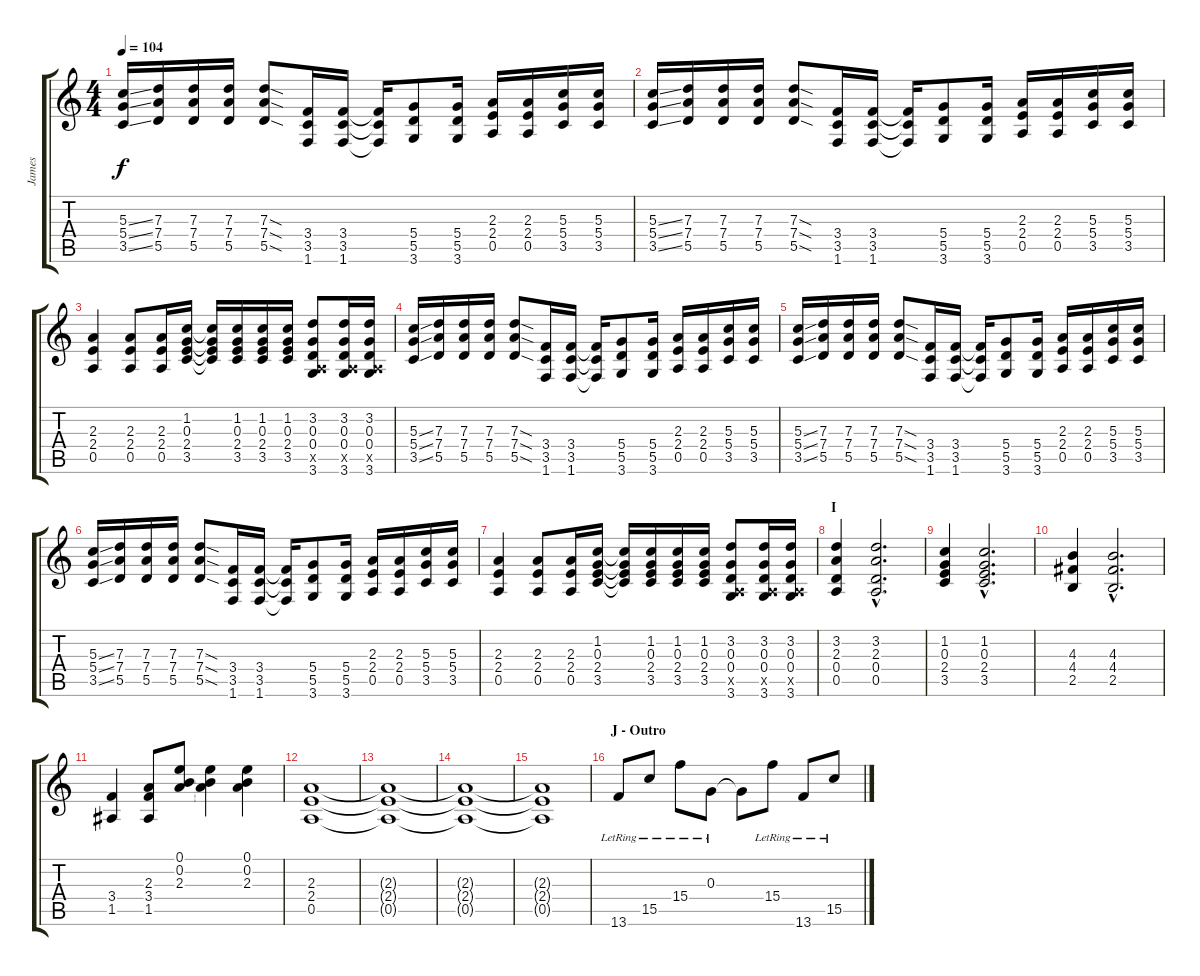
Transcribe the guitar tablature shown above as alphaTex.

\track ("James" "James") {instrument distortionguitar}
\staff {score tabs}
\tuning (E4 B3 G3 D3 A2 E2) {hide}
\ts (4 4)
\tempo 104
\clef g2
\ks c
(5.3{ss} 5.4{ss} 3.5{ss}).16{dy f} (7.3 7.4 5.5).16 (7.3 7.4 5.5).16 (7.3 7.4 5.5).16 (7.3{sod} 7.4{sod} 5.5{sod}).8 (3.4 3.5 1.6).16 (3.4 3.5 1.6).16 (3.4{t} 3.5{t} 1.6{t}).16 (5.4 5.5 3.6).8 (5.4 5.5 3.6).16 (2.3 2.4 0.5).16 (2.3 2.4 0.5).16 (5.3 5.4 3.5).16 (5.3 5.4 3.5).16 |
(5.3{ss} 5.4{ss} 3.5{ss}).16 (7.3 7.4 5.5).16 (7.3 7.4 5.5).16 (7.3 7.4 5.5).16 (7.3{sod} 7.4{sod} 5.5{sod}).8 (3.4 3.5 1.6).16 (3.4 3.5 1.6).16 (3.4{t} 3.5{t} 1.6{t}).16 (5.4 5.5 3.6).8 (5.4 5.5 3.6).16 (2.3 2.4 0.5).16 (2.3 2.4 0.5).16 (5.3 5.4 3.5).16 (5.3 5.4 3.5).16 |
(2.3 2.4 0.5).4 (2.3 2.4 0.5).8 (2.3 2.4 0.5).16 (1.2 0.3 2.4 3.5).16 (1.2{t} 0.3{t} 2.4{t} 3.5{t}).16 (1.2 0.3 2.4 3.5).16 (1.2 0.3 2.4 3.5).16 (1.2 0.3 2.4 3.5).16 (3.2 0.3 0.4 0.5{x} 3.6).8 (3.2 0.3 0.4 0.5{x} 3.6).16 (3.2 0.3 0.4 0.5{x} 3.6).16 |
(5.3{ss} 5.4{ss} 3.5{ss}).16 (7.3 7.4 5.5).16 (7.3 7.4 5.5).16 (7.3 7.4 5.5).16 (7.3{sod} 7.4{sod} 5.5{sod}).8 (3.4 3.5 1.6).16 (3.4 3.5 1.6).16 (3.4{t} 3.5{t} 1.6{t}).16 (5.4 5.5 3.6).8 (5.4 5.5 3.6).16 (2.3 2.4 0.5).16 (2.3 2.4 0.5).16 (5.3 5.4 3.5).16 (5.3 5.4 3.5).16 |
(5.3{ss} 5.4{ss} 3.5{ss}).16 (7.3 7.4 5.5).16 (7.3 7.4 5.5).16 (7.3 7.4 5.5).16 (7.3{sod} 7.4{sod} 5.5{sod}).8 (3.4 3.5 1.6).16 (3.4 3.5 1.6).16 (3.4{t} 3.5{t} 1.6{t}).16 (5.4 5.5 3.6).8 (5.4 5.5 3.6).16 (2.3 2.4 0.5).16 (2.3 2.4 0.5).16 (5.3 5.4 3.5).16 (5.3 5.4 3.5).16 |
(5.3{ss} 5.4{ss} 3.5{ss}).16 (7.3 7.4 5.5).16 (7.3 7.4 5.5).16 (7.3 7.4 5.5).16 (7.3{sod} 7.4{sod} 5.5{sod}).8 (3.4 3.5 1.6).16 (3.4 3.5 1.6).16 (3.4{t} 3.5{t} 1.6{t}).16 (5.4 5.5 3.6).8 (5.4 5.5 3.6).16 (2.3 2.4 0.5).16 (2.3 2.4 0.5).16 (5.3 5.4 3.5).16 (5.3 5.4 3.5).16 |
(2.3 2.4 0.5).4 (2.3 2.4 0.5).8 (2.3 2.4 0.5).16 (1.2 0.3 2.4 3.5).16 (1.2{t} 0.3{t} 2.4{t} 3.5{t}).16 (1.2 0.3 2.4 3.5).16 (1.2 0.3 2.4 3.5).16 (1.2 0.3 2.4 3.5).16 (3.2 0.3 0.4 0.5{x} 3.6).8 (3.2 0.3 0.4 0.5{x} 3.6).16 (3.2 0.3 0.4 0.5{x} 3.6).16 |
\section ("" "I")
(3.2 2.3 0.4 0.5).4 (3.2{hac} 2.3{hac} 0.4{hac} 0.5{hac}).2{d} |
(1.2 0.3 2.4 3.5).4 (1.2{hac} 0.3{hac} 2.4{hac} 3.5{hac}).2{d} |
(4.3 4.4 2.5).4 (4.3{hac} 4.4{hac} 2.5{hac}).2{d} |
(3.4 1.5).4 (2.3 3.4 1.5).8 (0.1 0.2 2.3).8 (0.1{t} 0.2{t} 2.3{t}).4 (0.1 0.2 2.3).4 |
(2.3 2.4 0.5).1 |
(2.3{t} 2.4{t} 0.5{t}).1 |
(2.3{t} 2.4{t} 0.5{t}).1 |
(2.3{t} 2.4{t} 0.5{t}).1 |
\section ("" "J - Outro")
13.6{lr}.8 15.5{lr}.8 15.4{lr}.8 0.3{lr}.8 0.3{t}.8 15.4{lr}.8 13.6{lr}.8 15.5{lr}.8
